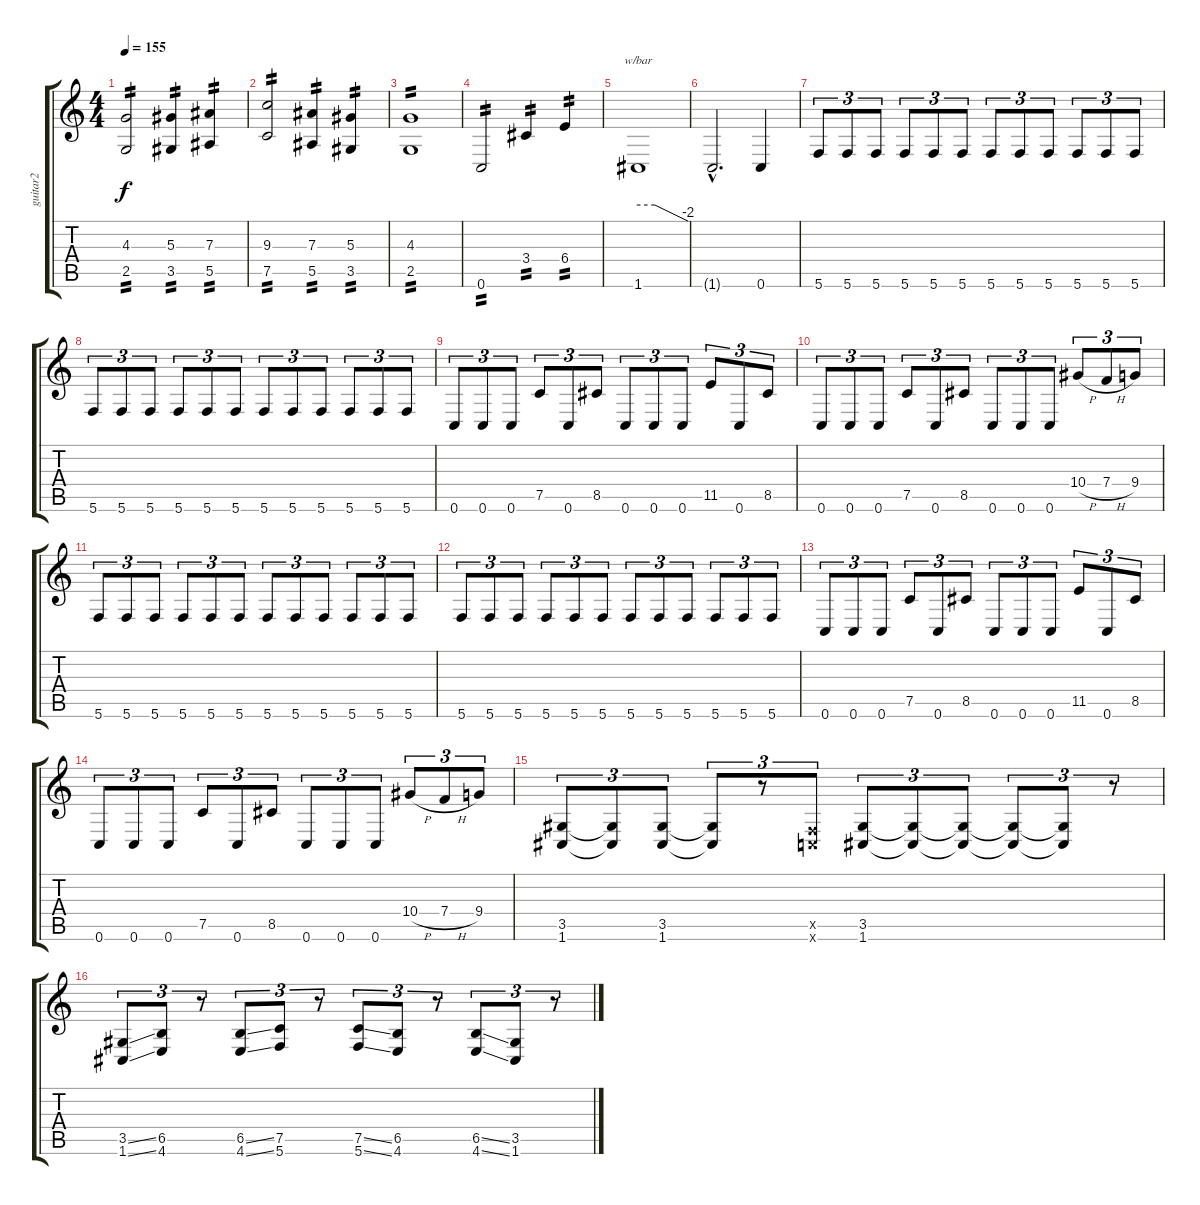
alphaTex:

\track ("guitar2" "guitar2") {instrument overdrivenguitar}
\staff {score tabs}
\tuning (C4 G3 Eb3 Bb2 F2 C2) {hide}
\ts (4 4)
\tempo 155
\clef g2
\ks c
(4.3 2.5).2{tp 2 dy f} (5.3 3.5).4{tp 2} (7.3 5.5).4{tp 2} |
(9.3 7.5).2{tp 2} (7.3 5.5).4{tp 2} (5.3 3.5).4{tp 2} |
(4.3 2.5).1{tp 2} |
0.6.2{tp 2} 3.4.4{tp 2} 6.4.4{tp 2} |
1.6.1{tbe (custom default 0 0 20 0 60 -8)} |
1.6{hac t}.2{d} 0.6.4 |
5.6.8{tu (3 2) volume 13} 5.6.8{tu (3 2)} 5.6.8{tu (3 2)} 5.6.8{tu (3 2)} 5.6.8{tu (3 2)} 5.6.8{tu (3 2)} 5.6.8{tu (3 2)} 5.6.8{tu (3 2)} 5.6.8{tu (3 2)} 5.6.8{tu (3 2)} 5.6.8{tu (3 2)} 5.6.8{tu (3 2)} |
5.6.8{tu (3 2)} 5.6.8{tu (3 2)} 5.6.8{tu (3 2)} 5.6.8{tu (3 2)} 5.6.8{tu (3 2)} 5.6.8{tu (3 2)} 5.6.8{tu (3 2)} 5.6.8{tu (3 2)} 5.6.8{tu (3 2)} 5.6.8{tu (3 2)} 5.6.8{tu (3 2)} 5.6.8{tu (3 2)} |
0.6.8{tu (3 2)} 0.6.8{tu (3 2)} 0.6.8{tu (3 2)} 7.5.8{tu (3 2)} 0.6.8{tu (3 2)} 8.5.8{tu (3 2)} 0.6.8{tu (3 2)} 0.6.8{tu (3 2)} 0.6.8{tu (3 2)} 11.5.8{tu (3 2)} 0.6.8{tu (3 2)} 8.5.8{tu (3 2)} |
0.6.8{tu (3 2)} 0.6.8{tu (3 2)} 0.6.8{tu (3 2)} 7.5.8{tu (3 2)} 0.6.8{tu (3 2)} 8.5.8{tu (3 2)} 0.6.8{tu (3 2)} 0.6.8{tu (3 2)} 0.6.8{tu (3 2)} 10.4{h}.8{tu (3 2)} 7.4{h}.8{tu (3 2)} 9.4.8{tu (3 2)} |
5.6.8{tu (3 2)} 5.6.8{tu (3 2)} 5.6.8{tu (3 2)} 5.6.8{tu (3 2)} 5.6.8{tu (3 2)} 5.6.8{tu (3 2)} 5.6.8{tu (3 2)} 5.6.8{tu (3 2)} 5.6.8{tu (3 2)} 5.6.8{tu (3 2)} 5.6.8{tu (3 2)} 5.6.8{tu (3 2)} |
5.6.8{tu (3 2)} 5.6.8{tu (3 2)} 5.6.8{tu (3 2)} 5.6.8{tu (3 2)} 5.6.8{tu (3 2)} 5.6.8{tu (3 2)} 5.6.8{tu (3 2)} 5.6.8{tu (3 2)} 5.6.8{tu (3 2)} 5.6.8{tu (3 2)} 5.6.8{tu (3 2)} 5.6.8{tu (3 2)} |
0.6.8{tu (3 2)} 0.6.8{tu (3 2)} 0.6.8{tu (3 2)} 7.5.8{tu (3 2)} 0.6.8{tu (3 2)} 8.5.8{tu (3 2)} 0.6.8{tu (3 2)} 0.6.8{tu (3 2)} 0.6.8{tu (3 2)} 11.5.8{tu (3 2)} 0.6.8{tu (3 2)} 8.5.8{tu (3 2)} |
0.6.8{tu (3 2)} 0.6.8{tu (3 2)} 0.6.8{tu (3 2)} 7.5.8{tu (3 2)} 0.6.8{tu (3 2)} 8.5.8{tu (3 2)} 0.6.8{tu (3 2)} 0.6.8{tu (3 2)} 0.6.8{tu (3 2)} 10.4{h}.8{tu (3 2)} 7.4{h}.8{tu (3 2)} 9.4.8{tu (3 2)} |
(3.5 1.6).8{tu (3 2)} (3.5{t} 1.6{t}).8{tu (3 2)} (3.5 1.6).8{tu (3 2)} (3.5{t} 1.6{t}).8{tu (3 2)} r.8{tu (3 2)} (0.5{x} 0.6{x}).8{tu (3 2)} (3.5 1.6).8{tu (3 2)} (3.5{t} 1.6{t}).8{tu (3 2)} (3.5{t} 1.6{t}).8{tu (3 2)} (3.5{t} 1.6{t}).8{tu (3 2)} (3.5{t} 1.6{t}).8{tu (3 2)} r.8{tu (3 2)} |
(3.5{ss} 1.6{ss}).8{tu (3 2)} (6.5 4.6).8{tu (3 2)} r.8{tu (3 2)} (6.5{ss} 4.6{ss}).8{tu (3 2)} (7.5 5.6).8{tu (3 2)} r.8{tu (3 2)} (7.5{ss} 5.6{ss}).8{tu (3 2)} (6.5 4.6).8{tu (3 2)} r.8{tu (3 2)} (6.5{ss} 4.6{ss}).8{tu (3 2)} (3.5 1.6).8{tu (3 2)} r.8{tu (3 2)}
